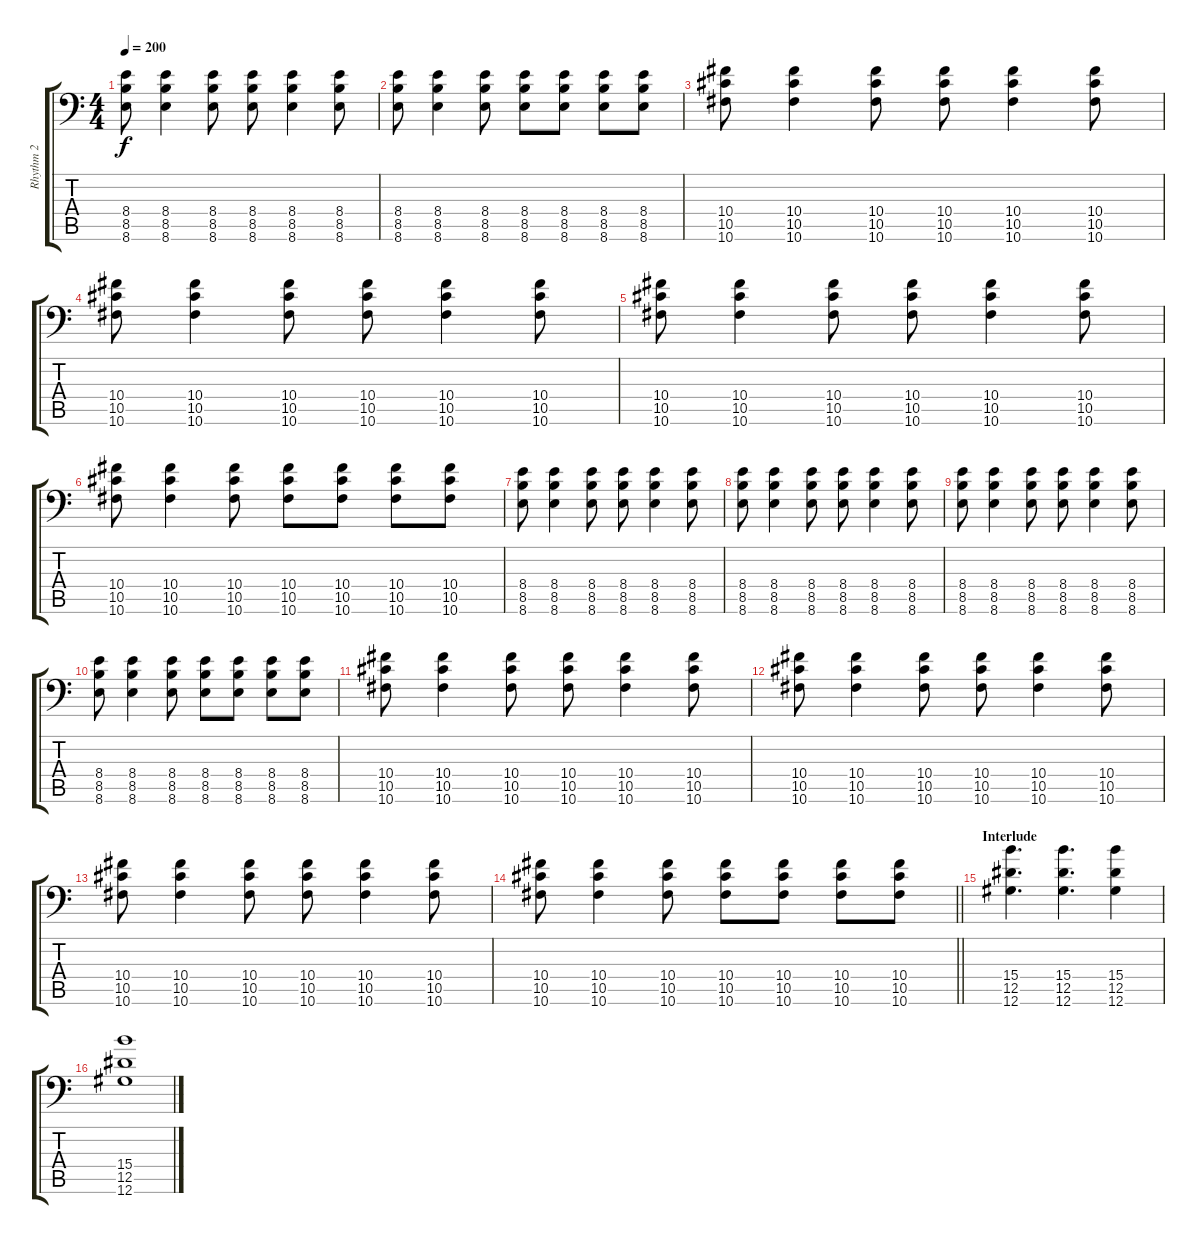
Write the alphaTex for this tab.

\track ("Rhythm 2" "Rhythm 2") {instrument distortionguitar}
\staff {score tabs}
\tuning (Bb3 F3 Db3 Ab2 Eb2 Ab1) {hide}
\ts (4 4)
\tempo 200
\clef f4
\ks c
(8.4 8.5 8.6).8{dy f} (8.4 8.5 8.6).4 (8.4 8.5 8.6).8 (8.4 8.5 8.6).8 (8.4 8.5 8.6).4 (8.4 8.5 8.6).8 |
(8.4 8.5 8.6).8 (8.4 8.5 8.6).4 (8.4 8.5 8.6).8 (8.4 8.5 8.6).8 (8.4 8.5 8.6).8 (8.4 8.5 8.6).8 (8.4 8.5 8.6).8 |
(10.4 10.5 10.6).8 (10.4 10.5 10.6).4 (10.4 10.5 10.6).8 (10.4 10.5 10.6).8 (10.4 10.5 10.6).4 (10.4 10.5 10.6).8 |
(10.4 10.5 10.6).8 (10.4 10.5 10.6).4 (10.4 10.5 10.6).8 (10.4 10.5 10.6).8 (10.4 10.5 10.6).4 (10.4 10.5 10.6).8 |
(10.4 10.5 10.6).8 (10.4 10.5 10.6).4 (10.4 10.5 10.6).8 (10.4 10.5 10.6).8 (10.4 10.5 10.6).4 (10.4 10.5 10.6).8 |
(10.4 10.5 10.6).8 (10.4 10.5 10.6).4 (10.4 10.5 10.6).8 (10.4 10.5 10.6).8 (10.4 10.5 10.6).8 (10.4 10.5 10.6).8 (10.4 10.5 10.6).8 |
(8.4 8.5 8.6).8 (8.4 8.5 8.6).4 (8.4 8.5 8.6).8 (8.4 8.5 8.6).8 (8.4 8.5 8.6).4 (8.4 8.5 8.6).8 |
(8.4 8.5 8.6).8 (8.4 8.5 8.6).4 (8.4 8.5 8.6).8 (8.4 8.5 8.6).8 (8.4 8.5 8.6).4 (8.4 8.5 8.6).8 |
(8.4 8.5 8.6).8 (8.4 8.5 8.6).4 (8.4 8.5 8.6).8 (8.4 8.5 8.6).8 (8.4 8.5 8.6).4 (8.4 8.5 8.6).8 |
(8.4 8.5 8.6).8 (8.4 8.5 8.6).4 (8.4 8.5 8.6).8 (8.4 8.5 8.6).8 (8.4 8.5 8.6).8 (8.4 8.5 8.6).8 (8.4 8.5 8.6).8 |
(10.4 10.5 10.6).8 (10.4 10.5 10.6).4 (10.4 10.5 10.6).8 (10.4 10.5 10.6).8 (10.4 10.5 10.6).4 (10.4 10.5 10.6).8 |
(10.4 10.5 10.6).8 (10.4 10.5 10.6).4 (10.4 10.5 10.6).8 (10.4 10.5 10.6).8 (10.4 10.5 10.6).4 (10.4 10.5 10.6).8 |
(10.4 10.5 10.6).8 (10.4 10.5 10.6).4 (10.4 10.5 10.6).8 (10.4 10.5 10.6).8 (10.4 10.5 10.6).4 (10.4 10.5 10.6).8 |
\barLineRight lightlight
(10.4 10.5 10.6).8 (10.4 10.5 10.6).4 (10.4 10.5 10.6).8 (10.4 10.5 10.6).8 (10.4 10.5 10.6).8 (10.4 10.5 10.6).8 (10.4 10.5 10.6).8 |
\section ("" "Interlude")
(15.4 12.5 12.6).4{d} (15.4 12.5 12.6).4{d} (15.4 12.5 12.6).4 |
(15.4 12.5 12.6).1
